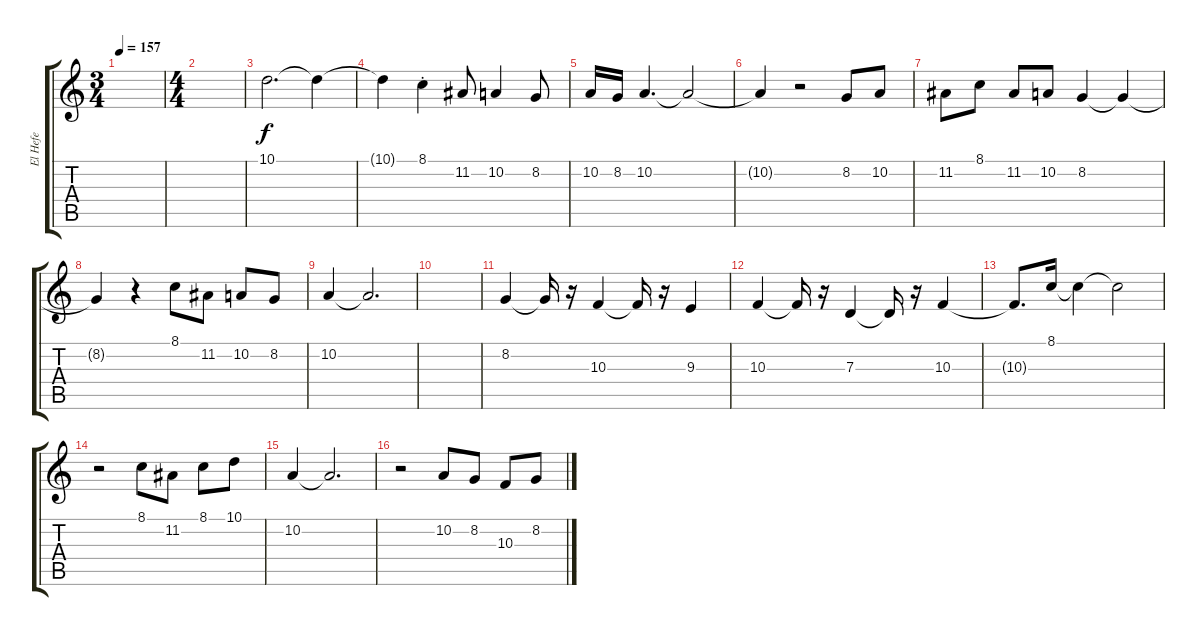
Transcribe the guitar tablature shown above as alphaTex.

\track ("El Hefe" "El Hefe") {instrument trumpet}
\staff {score tabs}
\tuning (E4 B3 G3 D3 A2 E2) {hide}
\ts (3 4)
\tempo 157
\clef g2
\ks c
|
\ts (4 4)
|
10.1.2{d} 10.1{t}.4{volume 10} |
10.1{t}.4 8.1{st}.4{volume 13} 11.2.8 10.2.4 8.2.8 |
10.2.16 8.2.16 10.2.4{d} 10.2{t}.2{volume 6} |
10.2{t}.4 r.2 8.2.8{volume 13} 10.2.8 |
11.2.8 8.1.8 11.2.8 10.2.8 8.2.4 8.2{t}.4{volume 6} |
8.2{t}.4 r.4 8.1.8{volume 13} 11.2.8 10.2.8 8.2.8 |
10.2.4 10.2{t}.2{d volume 6} |
|
8.2.4{volume 13} 8.2{t}.16 r.16 10.3.4 10.3{t}.16 r.16 9.3.4 |
10.3.4 10.3{t}.16 r.16 7.3.4 7.3{t}.16 r.16 10.3.4 |
10.3{t}.8{d} 8.1.16 8.1{t}.4 8.1{t}.2{volume 6} |
r.2 8.1.8{volume 13} 11.2.8 8.1.8 10.1.8 |
10.2.4 10.2{t}.2{d volume 6} |
r.2 10.2.8{volume 13} 8.2.8 10.3.8 8.2.8
